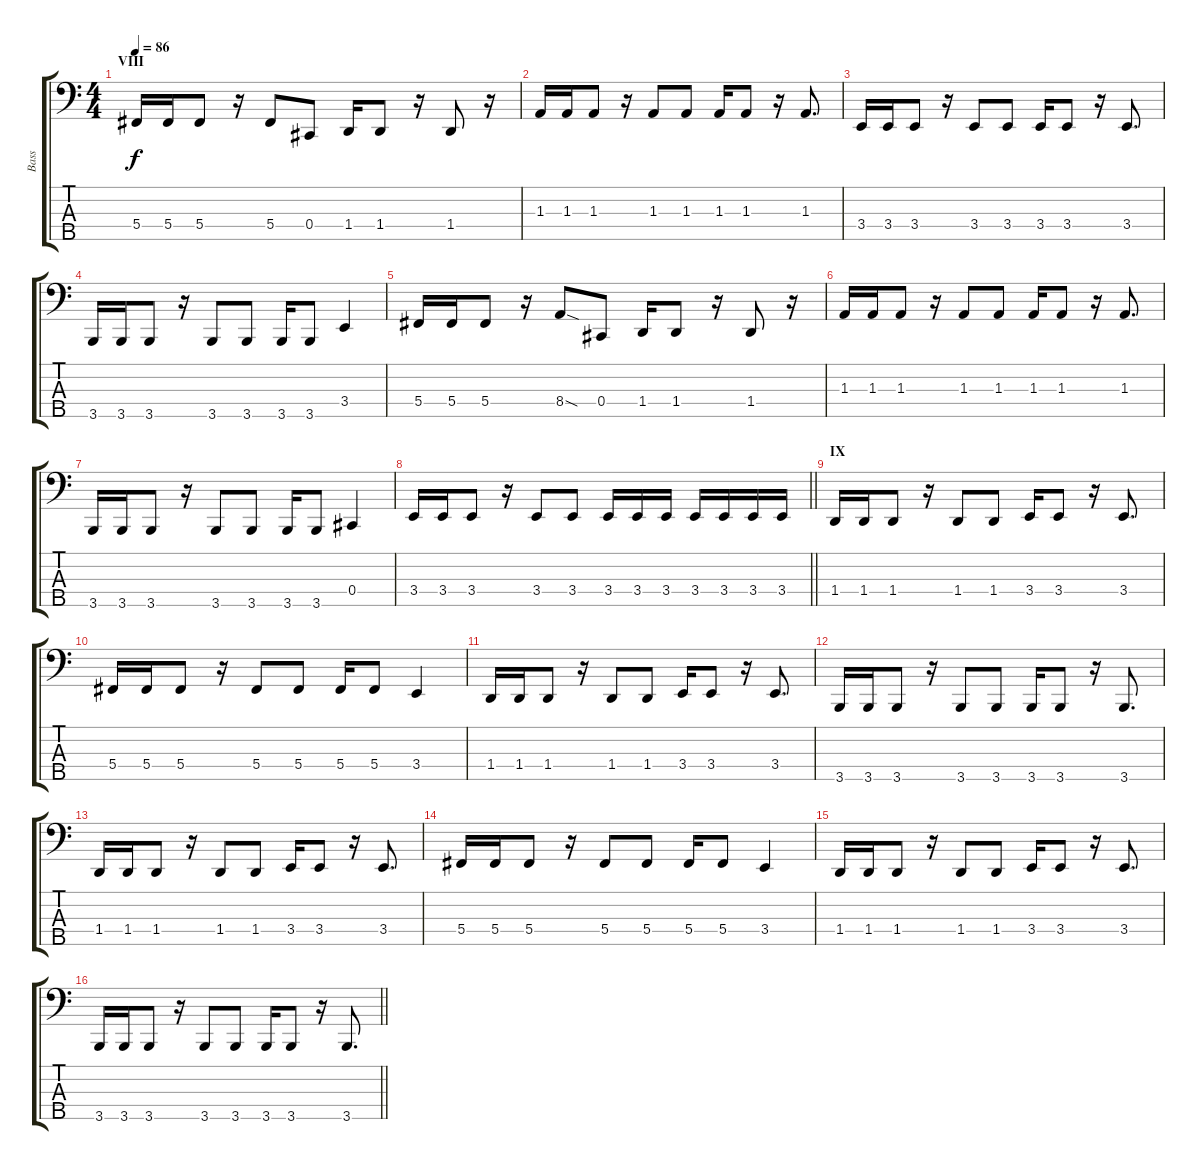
\track ("Bass" "Bass") {instrument electricbasspick}
\staff {score tabs}
\tuning (Gb2 Db2 Ab1 Db1 Ab0) {hide}
\ts (4 4)
\section ("" "VIII")
\tempo 86
\clef f4
\ks c
5.4.16{dy f} 5.4.16 5.4.8 r.16 5.4.8 0.4.8 1.4.16 1.4.8 r.16 1.4.8 r.16 |
1.3.16 1.3.16 1.3.8 r.16 1.3.8 1.3.8 1.3.16 1.3.8 r.16 1.3.8{d} |
3.4.16 3.4.16 3.4.8 r.16 3.4.8 3.4.8 3.4.16 3.4.8 r.16 3.4.8{d} |
3.5.16 3.5.16 3.5.8 r.16 3.5.8 3.5.8 3.5.16 3.5.8 3.4.4 |
5.4.16 5.4.16 5.4.8 r.16 8.4{sod}.8 0.4.8 1.4.16 1.4.8 r.16 1.4.8 r.16 |
1.3.16 1.3.16 1.3.8 r.16 1.3.8 1.3.8 1.3.16 1.3.8 r.16 1.3.8{d} |
3.5.16 3.5.16 3.5.8 r.16 3.5.8 3.5.8 3.5.16 3.5.8 0.4.4 |
\barLineRight lightlight
3.4.16 3.4.16 3.4.8 r.16 3.4.8 3.4.8 3.4.16 3.4.16 3.4.16 3.4.16 3.4.16 3.4.16 3.4.16 |
\section ("" "IX")
1.4.16 1.4.16 1.4.8 r.16 1.4.8 1.4.8 3.4.16 3.4.8 r.16 3.4.8{d} |
5.4.16 5.4.16 5.4.8 r.16 5.4.8 5.4.8 5.4.16 5.4.8 3.4.4 |
1.4.16 1.4.16 1.4.8 r.16 1.4.8 1.4.8 3.4.16 3.4.8 r.16 3.4.8{d} |
3.5.16 3.5.16 3.5.8 r.16 3.5.8 3.5.8 3.5.16 3.5.8 r.16 3.5.8{d} |
1.4.16 1.4.16 1.4.8 r.16 1.4.8 1.4.8 3.4.16 3.4.8 r.16 3.4.8{d} |
5.4.16 5.4.16 5.4.8 r.16 5.4.8 5.4.8 5.4.16 5.4.8 3.4.4 |
1.4.16 1.4.16 1.4.8 r.16 1.4.8 1.4.8 3.4.16 3.4.8 r.16 3.4.8{d} |
\barLineRight lightlight
3.5.16 3.5.16 3.5.8 r.16 3.5.8 3.5.8 3.5.16 3.5.8 r.16 3.5.8{d}
